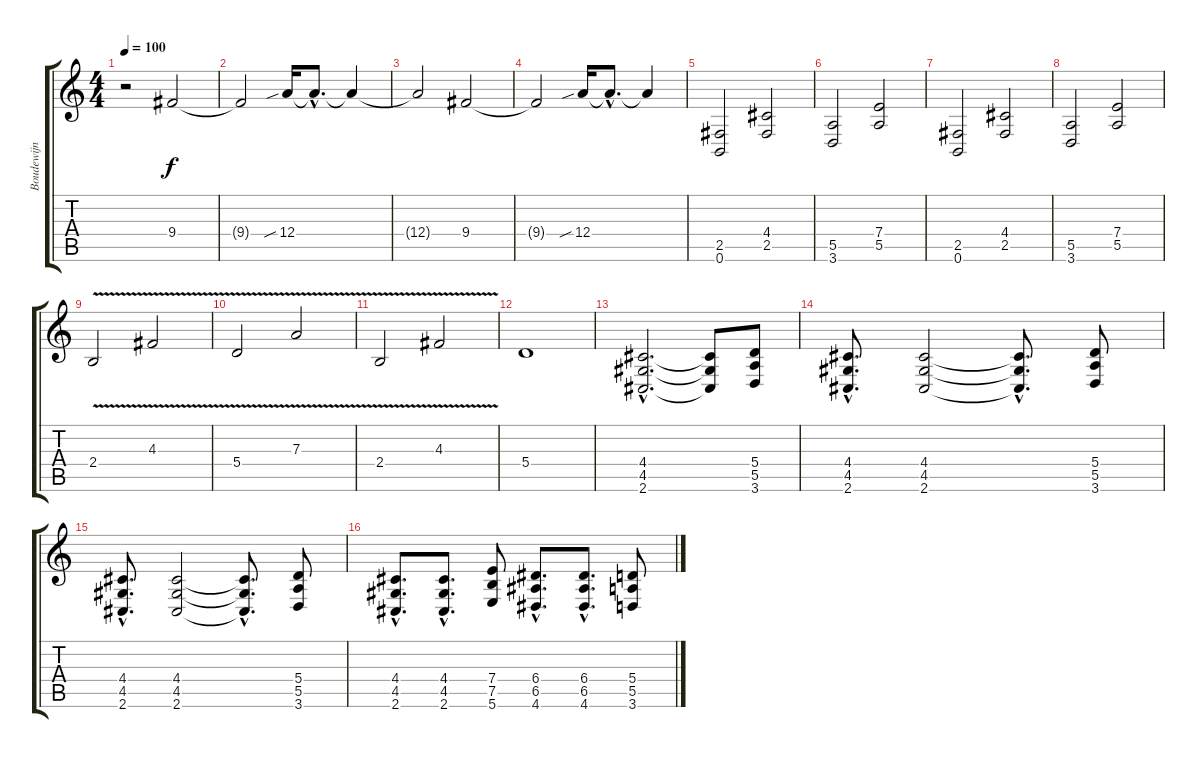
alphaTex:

\track ("Boudewijn Bonebakker" "Boudewijn ") {instrument distortionguitar}
\staff {score tabs}
\tuning (B3 Gb3 D3 A2 E2 B1) {hide}
\ts (4 4)
\tempo 100
\clef g2
\ks c
r.2{dy f instrument distortionguitar} 9.4.2 |
9.4{t}.2 12.4{sib}.16 12.4{hac t}.8{d} 12.4{t}.4 |
12.4{t}.2 9.4.2 |
9.4{t}.2 12.4{sib}.16 12.4{hac t}.8{d} 12.4{t}.4 |
(2.5 0.6).2 (4.4 2.5).2 |
(5.5 3.6).2 (7.4 5.5).2 |
(2.5 0.6).2 (4.4 2.5).2 |
(5.5 3.6).2 (7.4 5.5).2 |
2.4{v}.2 4.3{v}.2 |
5.4{v}.2 7.3{v}.2 |
2.4{v}.2 4.3{v}.2 |
5.4.1 |
(4.4{hac} 4.5{hac} 2.6{hac}).2{d} (4.4{t} 4.5{t} 2.6{t}).8 (5.4 5.5 3.6).8 |
(4.4{hac} 4.5{hac} 2.6{hac}).8{d} (4.4 4.5 2.6).2 (4.4{hac t} 4.5{hac t} 2.6{hac t}).8{d} (5.4 5.5 3.6).8 |
(4.4{hac} 4.5{hac} 2.6{hac}).8{d} (4.4 4.5 2.6).2 (4.4{hac t} 4.5{hac t} 2.6{hac t}).8{d} (5.4 5.5 3.6).8 |
(4.4{hac} 4.5{hac} 2.6{hac}).8{d} (4.4{hac} 4.5{hac} 2.6{hac}).8{d} (7.4 7.5 5.6).8 (6.4{hac} 6.5{hac} 4.6{hac}).8{d} (6.4{hac} 6.5{hac} 4.6{hac}).8{d} (5.4 5.5 3.6).8
